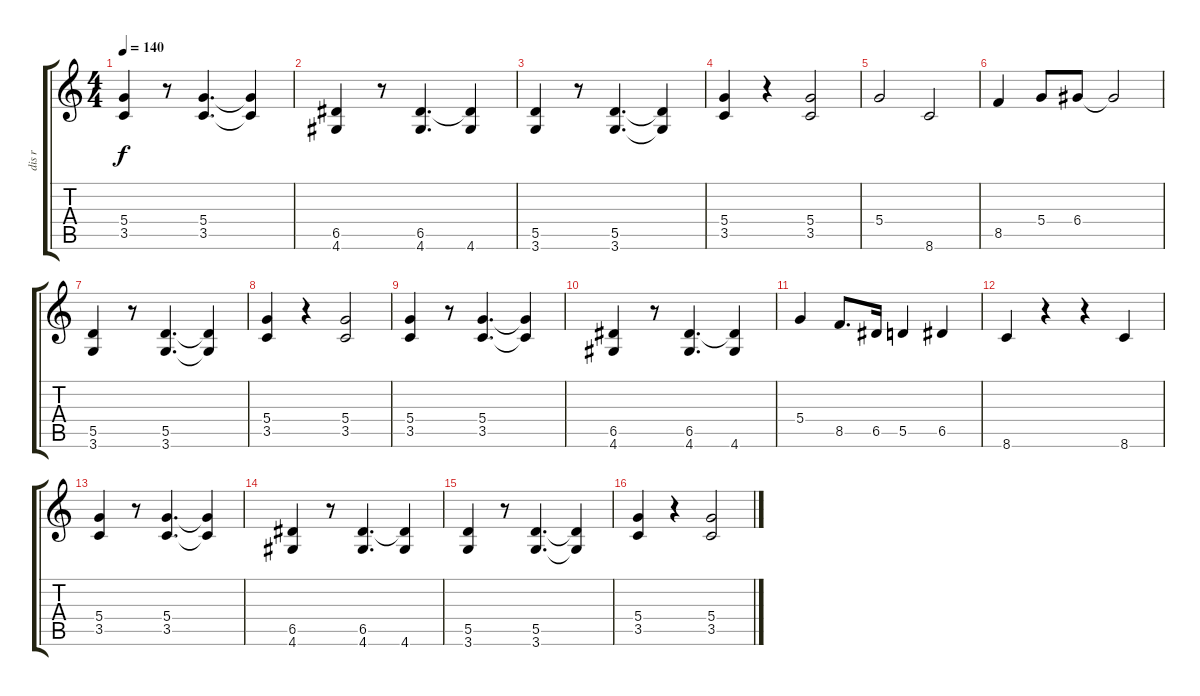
\track ("dis r" "dis r") {instrument distortionguitar}
\staff {score tabs}
\tuning (E4 B3 G3 D3 A2 E2) {hide}
\ts (4 4)
\tempo 140
\clef g2
\ks c
(5.4 3.5).4{dy f} r.8 (5.4 3.5).4{d} (5.4{t} 3.5{t}).4 |
(6.5 4.6).4 r.8 (6.5 4.6).4{d} (6.5{t} 4.6).4 |
(5.5 3.6).4 r.8 (5.5 3.6).4{d} (5.5{t} 3.6{t}).4 |
(5.4 3.5).4 r.4 (5.4 3.5).2 |
5.4.2 8.6.2 |
8.5.4 5.4.8 6.4.8 6.4{t}.2 |
(5.5 3.6).4 r.8 (5.5 3.6).4{d} (5.5{t} 3.6{t}).4 |
(5.4 3.5).4 r.4 (5.4 3.5).2 |
(5.4 3.5).4 r.8 (5.4 3.5).4{d} (5.4{t} 3.5{t}).4 |
(6.5 4.6).4 r.8 (6.5 4.6).4{d} (6.5{t} 4.6).4 |
5.4.4 8.5.8{d} 6.5.16 5.5.4 6.5.4 |
8.6.4 r.4 r.4 8.6.4 |
(5.4 3.5).4 r.8 (5.4 3.5).4{d} (5.4{t} 3.5{t}).4 |
(6.5 4.6).4 r.8 (6.5 4.6).4{d} (6.5{t} 4.6).4 |
(5.5 3.6).4 r.8 (5.5 3.6).4{d} (5.5{t} 3.6{t}).4 |
(5.4 3.5).4 r.4 (5.4 3.5).2
